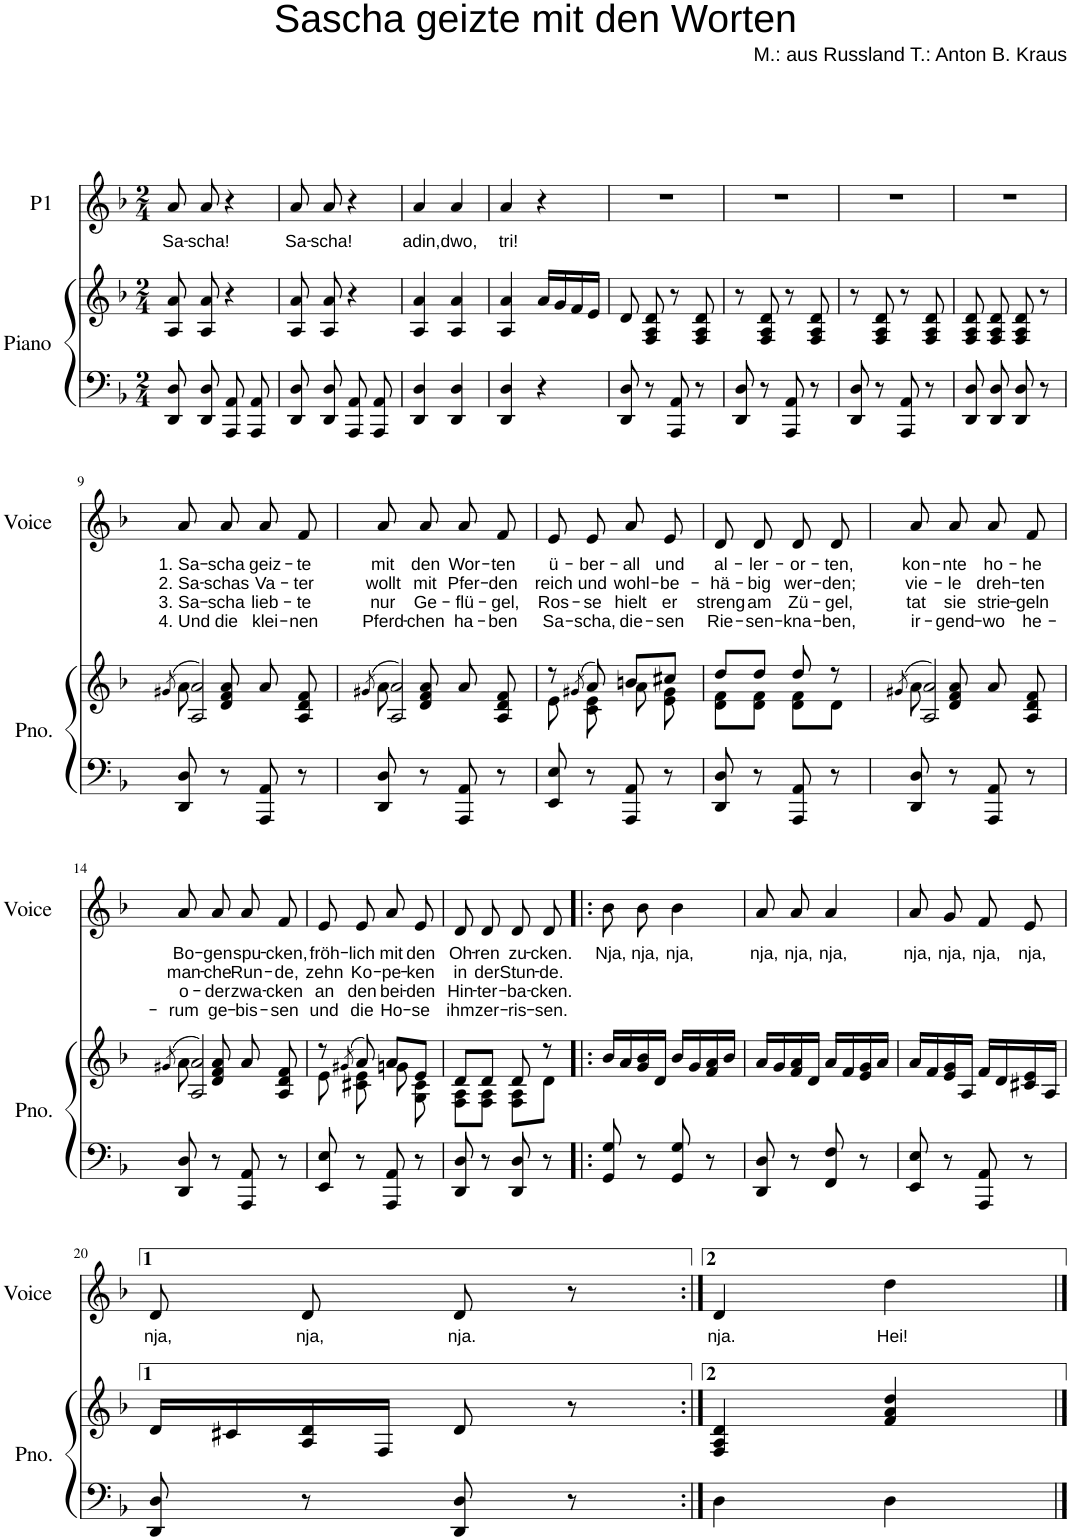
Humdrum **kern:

**kern	**kern	**kern	**text	**text	**text	**text
*part2	*part2	*part1	*part1	*part1	*part1	*part1
*staff3	*staff2	*staff1	*staff1	*staff1	*staff1	*staff1
*I"Piano	*	*I"P1	*	*	*	*
*I'Pno.	*	*	*	*	*	*
*clefF4	*clefG2	*clefG2	*	*	*	*
*k[b-]	*k[b-]	*k[b-]	*	*	*	*
*F:	*F:	*F:	*	*	*	*
*M2/4	*M2/4	*M2/4	*	*	*	*
=1	=1	=1	=1	=1	=1	=1
!	!	!	!LO:LY:b	!	!	!
8DD/ 8D/L	8A/ 8a/	8a/L	Sa-	.	.	.
!	!	!	!LO:LY:b	!	!	!
8DD/ 8D/J	8A/ 8a/	8a/J	-scha!	.	.	.
8AAA/ 8AA/L	4r	4r	.	.	.	.
8AAA/ 8AA/J	.	.	.	.	.	.
=2	=2	=2	=2	=2	=2	=2
!	!	!	!LO:LY:b	!	!	!
8DD/ 8D/L	8A/ 8a/	8a/L	Sa-	.	.	.
!	!	!	!LO:LY:b	!	!	!
8DD/ 8D/J	8A/ 8a/	8a/J	-scha!	.	.	.
8AAA/ 8AA/L	4r	4r	.	.	.	.
8AAA/ 8AA/J	.	.	.	.	.	.
=3	=3	=3	=3	=3	=3	=3
!	!	!	!LO:LY:b	!	!	!
4DD/ 4D/	4A/ 4a/	4a/	adin,	.	.	.
!	!	!	!LO:LY:b	!	!	!
4DD/ 4D/	4A/ 4a/	4a/	dwo,	.	.	.
=4	=4	=4	=4	=4	=4	=4
!	!	!	!LO:LY:b	!	!	!
4DD/ 4D/	4A/ 4a/	4a/	tri!	.	.	.
4r	16a/LL	4r	.	.	.	.
.	16g/	.	.	.	.	.
.	16f/	.	.	.	.	.
.	16e/JJ	.	.	.	.	.
=5	=5	=5	=5	=5	=5	=5
8DD/ 8D/	8d/	2r	.	.	.	.
8r	8F/ 8A/ 8d/	.	.	.	.	.
8AAA/ 8AA/	8r	.	.	.	.	.
8r	8F/ 8A/ 8d/	.	.	.	.	.
=6	=6	=6	=6	=6	=6	=6
8DD/ 8D/	8r	2r	.	.	.	.
8r	8F/ 8A/ 8d/	.	.	.	.	.
8AAA/ 8AA/	8r	.	.	.	.	.
8r	8F/ 8A/ 8d/	.	.	.	.	.
=7	=7	=7	=7	=7	=7	=7
8DD/ 8D/	8r	2r	.	.	.	.
8r	8F/ 8A/ 8d/	.	.	.	.	.
8AAA/ 8AA/	8r	.	.	.	.	.
8r	8F/ 8A/ 8d/	.	.	.	.	.
=8	=8	=8	=8	=8	=8	=8
8DD/ 8D/L	8F/ 8A/ 8d/	2r	.	.	.	.
8DD/ 8D/J	8F/ 8A/ 8d/	.	.	.	.	.
8DD/ 8D/	8F/ 8A/ 8d/	.	.	.	.	.
8r	8r	.	.	.	.	.
!!LO:LB:g=z
=9	=9	=9	=9	=9	=9	=9
.	(8qg#X/	.	.	.	.	.
*	*^	*	*	*	*	*
!	!	!	!	!LO:LY:b	!LO:LY:b	!LO:LY:b	!LO:LY:b
8DD/ 8D/	2A/ 2a/)	8a\	8a/L	1. Sa-	2. Sa-	3. Sa-	4. Und
!	!	!	!	!LO:LY:b	!LO:LY:b	!LO:LY:b	!LO:LY:b
8r	.	8d/ 8f/ 8a/	8a/J	-scha	-schas	-scha	die
!	!	!	!	!LO:LY:b	!LO:LY:b	!LO:LY:b	!LO:LY:b
8AAA/ 8AA/	.	8a/	8a/L	geiz-	Va-	lieb-	klei-
!	!	!	!	!LO:LY:b	!LO:LY:b	!LO:LY:b	!LO:LY:b
8r	.	8A/ 8d/ 8f/	8f/J	-te	-ter	-te	-nen
=10	=10	=10	=10	=10	=10	=10	=10
.	(8qg#X/	.	.	.	.	.	.
!	!	!	!	!LO:LY:b	!LO:LY:b	!LO:LY:b	!LO:LY:b
8DD/ 8D/	2A/ 2a/)	8a\	8a/L	mit	wollt	nur	Pferd-
!	!	!	!	!LO:LY:b	!LO:LY:b	!LO:LY:b	!LO:LY:b
8r	.	8d/ 8f/ 8a/	8a/J	den	mit	Ge-	-chen
!	!	!	!	!LO:LY:b	!LO:LY:b	!LO:LY:b	!LO:LY:b
8AAA/ 8AA/	.	8a/	8a/L	Wor-	Pfer-	-flü-	ha-
!	!	!	!	!LO:LY:b	!LO:LY:b	!LO:LY:b	!LO:LY:b
8r	.	8A/ 8d/ 8f/	8f/J	-ten	-den	-gel,	-ben
=11	=11	=11	=11	=11	=11	=11	=11
!	!	!	!	!LO:LY:b	!LO:LY:b	!LO:LY:b	!LO:LY:b
8EE/ 8E/	8r	8e\	8e/L	ü-	reich	Ros-	Sa-
.	(8qg#X/	.	.	.	.	.	.
!	!	!	!	!LO:LY:b	!LO:LY:b	!LO:LY:b	!LO:LY:b
8r	8a/)	8c\ 8e\	8e/J	-ber-	und	-se	-scha,
!	!	!	!	!LO:LY:b	!LO:LY:b	!LO:LY:b	!LO:LY:b
8AAA/ 8AA/	8bn/L	8a\	8a/L	-all	wohl-	hielt	die-
!	!	!	!	!LO:LY:b	!LO:LY:b	!LO:LY:b	!LO:LY:b
8r	8cc#X/J	8e\ 8g#\	8e/J	und	-be-	er	-sen
=12	=12	=12	=12	=12	=12	=12	=12
!	!	!	!	!LO:LY:b	!LO:LY:b	!LO:LY:b	!LO:LY:b
8DD/ 8D/	8dd/L	8d\ 8f\L	8d/L	al-	-hä-	streng	Rie-
!	!	!	!	!LO:LY:b	!LO:LY:b	!LO:LY:b	!LO:LY:b
8r	8dd/J	8d\ 8f\J	8d/J	-ler-	-big	am	-sen-
!	!	!	!	!LO:LY:b	!LO:LY:b	!LO:LY:b	!LO:LY:b
8AAA/ 8AA/	8dd/	8d\ 8f\L	8d/L	-or-	wer-	Zü-	-kna-
!	!	!	!	!LO:LY:b	!LO:LY:b	!LO:LY:b	!LO:LY:b
8r	8r	8d\J	8d/J	-ten,	-den;	-gel,	-ben,
=13	=13	=13	=13	=13	=13	=13	=13
.	(8qg#X/	.	.	.	.	.	.
!	!	!	!	!LO:LY:b	!LO:LY:b	!LO:LY:b	!LO:LY:b
8DD/ 8D/	2A/ 2a/)	8a\	8a/L	kon-	vie-	tat	ir-
!	!	!	!	!LO:LY:b	!LO:LY:b	!LO:LY:b	!LO:LY:b
8r	.	8d/ 8f/ 8a/	8a/J	-nte	-le	sie	-gend-
!	!	!	!	!LO:LY:b	!LO:LY:b	!LO:LY:b	!LO:LY:b
8AAA/ 8AA/	.	8a/	8a/L	ho-	dreh-	strie-	-wo
!	!	!	!	!LO:LY:b	!LO:LY:b	!LO:LY:b	!LO:LY:b
8r	.	8A/ 8d/ 8f/	8f/J	-he	-ten	-geln	he-
!!LO:LB:g=z
=14	=14	=14	=14	=14	=14	=14	=14
.	(8qg#X/	.	.	.	.	.	.
!	!	!	!	!LO:LY:b	!LO:LY:b	!LO:LY:b	!LO:LY:b
8DD/ 8D/	2A/ 2a/)	8a\	8a/L	Bo-	man-	o-	-rum
!	!	!	!	!LO:LY:b	!LO:LY:b	!LO:LY:b	!LO:LY:b
8r	.	8d/ 8f/ 8a/	8a/J	-gen	-che	-der	ge-
!	!	!	!	!LO:LY:b	!LO:LY:b	!LO:LY:b	!LO:LY:b
8AAA/ 8AA/	.	8a/	8a/L	spu-	Run-	zwa-	-bis-
!	!	!	!	!LO:LY:b	!LO:LY:b	!LO:LY:b	!LO:LY:b
8r	.	8A/ 8d/ 8f/	8f/J	-cken,	-de,	-cken	-sen
=15	=15	=15	=15	=15	=15	=15	=15
!	!	!	!	!LO:LY:b	!LO:LY:b	!LO:LY:b	!LO:LY:b
8EE/ 8E/	8r	8e\	8e/L	fröh-	zehn	an	und
.	(8qg#X/	.	.	.	.	.	.
!	!	!	!	!LO:LY:b	!LO:LY:b	!LO:LY:b	!LO:LY:b
8r	8a/)	8c#X\ 8e\	8e/J	-lich	Ko-	den	die
!	!	!	!	!LO:LY:b	!LO:LY:b	!LO:LY:b	!LO:LY:b
8AAA/ 8AA/	8a/L	8gn\	8a/L	mit	-pe-	bei-	Ho-
!	!	!	!	!LO:LY:b	!LO:LY:b	!LO:LY:b	!LO:LY:b
8r	8e/J	8G\ 8c#\	8e/J	den	-ken	-den	-se
=16	=16	=16	=16	=16	=16	=16	=16
!	!	!	!	!LO:LY:b	!LO:LY:b	!LO:LY:b	!LO:LY:b
8DD/ 8D/	8d/L	8F\ 8A\L	8d/L	Oh-	in	Hin-	ihm
!	!	!	!	!LO:LY:b	!LO:LY:b	!LO:LY:b	!LO:LY:b
8r	8d/J	8F\ 8A\J	8d/J	-ren	der	-ter-	zer-
!	!	!	!	!LO:LY:b	!LO:LY:b	!LO:LY:b	!LO:LY:b
8DD/ 8D/	8d/	8F\ 8A\L	8d/L	zu-	Stun-	-ba-	-ris-
!	!	!	!	!LO:LY:b	!LO:LY:b	!LO:LY:b	!LO:LY:b
8r	8r	8d\J	8d/J	-cken.	-de.	-cken.	-sen.
=17!|:	=17!|:	=17!|:	=17!|:	=17!|:	=17!|:	=17!|:	=17!|:
!	!	!	!	!LO:LY:b	!	!	!
*	*v	*v	*	*	*	*	*
8GG/ 8G/	16b-/LL	8b-\L	Nja,	.	.	.
.	16a/	.	.	.	.	.
!	!	!	!LO:LY:b	!	!	!
8r	16g/ 16b-/	8b-\J	nja,	.	.	.
.	16d/JJ	.	.	.	.	.
!	!	!	!LO:LY:b	!	!	!
8GG/ 8G/	16b-/LL	4b-\	nja,	.	.	.
.	16g/	.	.	.	.	.
8r	16f/ 16a/	.	.	.	.	.
.	16b-/JJ	.	.	.	.	.
=18	=18	=18	=18	=18	=18	=18
!	!	!	!LO:LY:b	!	!	!
8DD/ 8D/	16a/LL	8a/L	nja,	.	.	.
.	16g/	.	.	.	.	.
!	!	!	!LO:LY:b	!	!	!
8r	16f/ 16a/	8a/J	nja,	.	.	.
.	16d/JJ	.	.	.	.	.
!	!	!	!LO:LY:b	!	!	!
8FF/ 8F/	16a/LL	4a/	nja,	.	.	.
.	16f/	.	.	.	.	.
8r	16e/ 16g/	.	.	.	.	.
.	16a/JJ	.	.	.	.	.
=19	=19	=19	=19	=19	=19	=19
!	!	!	!LO:LY:b	!	!	!
8EE/ 8E/	16a/LL	8a/L	nja,	.	.	.
.	16f/	.	.	.	.	.
!	!	!	!LO:LY:b	!	!	!
8r	16e/ 16g/	8g/J	nja,	.	.	.
.	16A/JJ	.	.	.	.	.
!	!	!	!LO:LY:b	!	!	!
8AAA/ 8AA/	16f/LL	8f/L	nja,	.	.	.
.	16d/	.	.	.	.	.
!	!	!	!LO:LY:b	!	!	!
8r	16c#X/ 16e/	8e/J	nja,	.	.	.
.	16A/JJ	.	.	.	.	.
!!LO:LB:g=z
=20	=20	=20	=20	=20	=20	=20
!	!	!	!LO:LY:b	!	!	!
8DD/ 8D/	16d/LL	8d/L	nja,	.	.	.
.	16c#X/	.	.	.	.	.
!	!	!	!LO:LY:b	!	!	!
8r	16A/ 16d/	8d/J	nja,	.	.	.
.	16F/JJ	.	.	.	.	.
!	!	!	!LO:LY:b	!	!	!
8DD/ 8D/	8d/	8d/	nja.	.	.	.
8r	8r	8r	.	.	.	.
=21:|!	=21:|!	=21:|!	=21:|!	=21:|!	=21:|!	=21:|!
!	!	!	!LO:LY:b	!	!	!
4D\	4F/ 4A/ 4d/	4d/	nja.	.	.	.
!	!	!	!LO:LY:b	!	!	!
4D\	4f/ 4a/ 4dd/	4dd\	Hei!	.	.	.
==	==	==	==	==	==	==
*-	*-	*-	*-	*-	*-	*-
